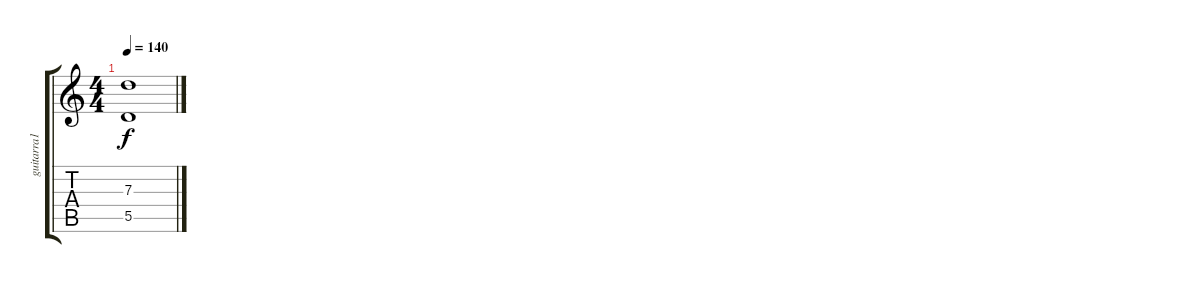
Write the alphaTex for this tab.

\track ("guitarra1" "guitarra1") {instrument overdrivenguitar}
\staff {score tabs}
\tuning (E4 B3 G3 D3 A2 E2) {hide}
\ts (4 4)
\tempo 140
\clef g2
\ks c
(7.3{t} 5.5{t}).1{dy f}
